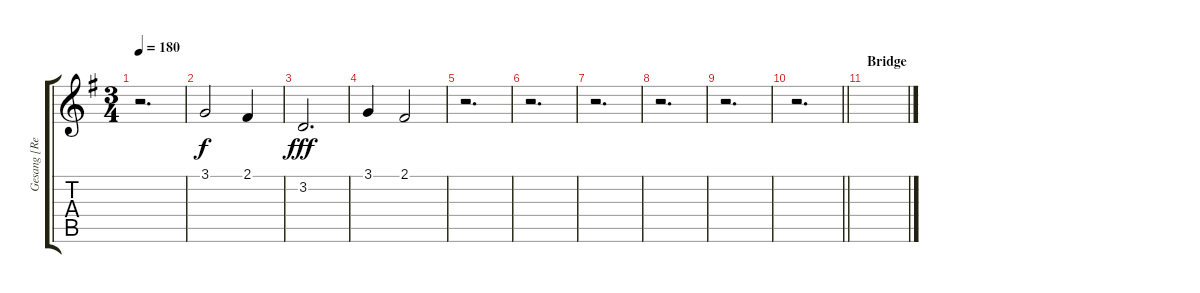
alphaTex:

\track ("Gesang [Refrain/Chor]" "Gesang [Re") {instrument choiraahs}
\staff {score tabs}
\tuning (E4 B3 G3 D3 A2 E2) {hide}
\ts (3 4)
\tempo 180
\clef g2
\ks eminor
r.2{d dy fff} |
3.1.2{dy f} 2.1.4 |
3.2.2{d dy fff} |
3.1.4 2.1.2 |
r.2{d} |
r.2{d} |
r.2{d} |
r.2{d} |
r.2{d} |
\barLineRight lightlight
r.2{d} |
\section ("" "Bridge")
